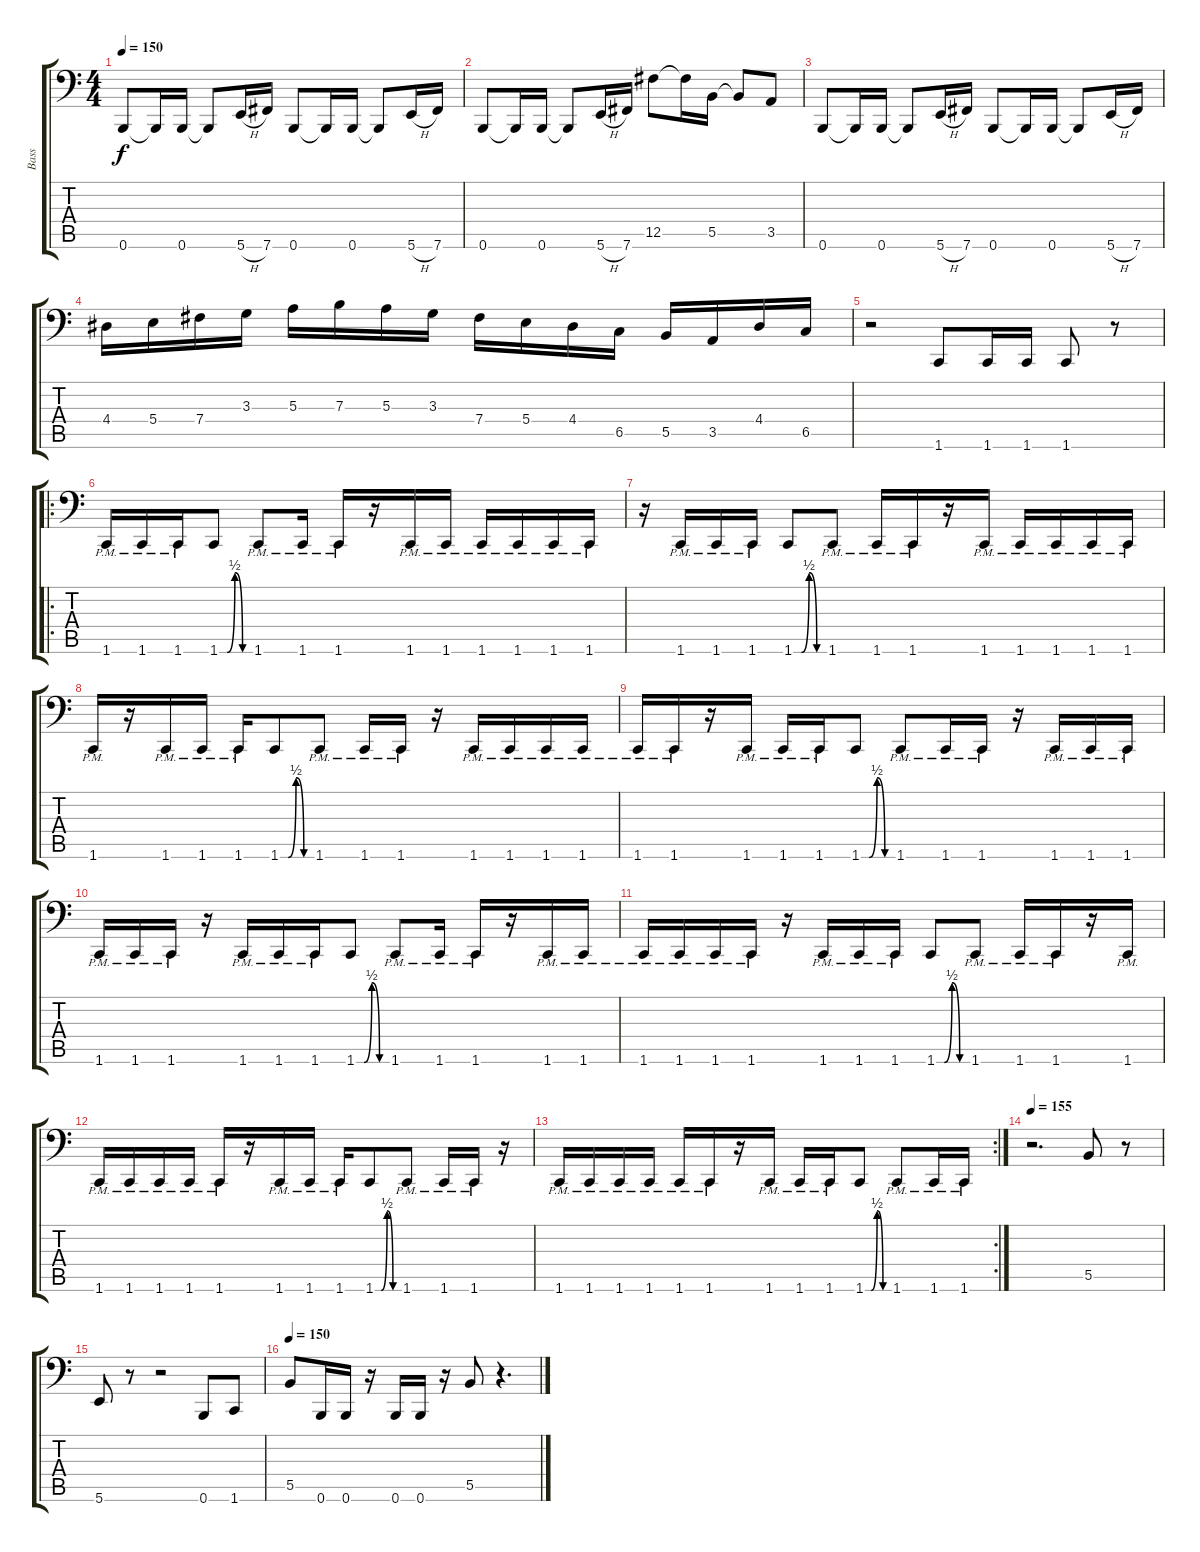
\track ("Bass" "Bass") {instrument electricbassfinger}
\staff {score tabs}
\tuning (D3 A2 E2 B1 Gb1 B0) {hide}
\ts (4 4)
\tempo 150
\clef f4
\ks c
0.6.8{dy f} 0.6{t}.16 0.6.16 0.6{t}.8 5.6{h}.16 7.6.16 0.6.8 0.6{t}.16 0.6.16 0.6{t}.8 5.6{h}.16 7.6.16 |
0.6.8 0.6{t}.16 0.6.16 0.6{t}.8 5.6{h}.16 7.6.16 12.5.8 12.5{t}.16 5.5.16 5.5{t}.8 3.5.8 |
0.6.8 0.6{t}.16 0.6.16 0.6{t}.8 5.6{h}.16 7.6.16 0.6.8 0.6{t}.16 0.6.16 0.6{t}.8 5.6{h}.16 7.6.16 |
4.4.16 5.4.16 7.4.16 3.3.16 5.3.16 7.3.16 5.3.16 3.3.16 7.4.16 5.4.16 4.4.16 6.5.16 5.5.16 3.5.16 4.4.16 6.5.16 |
r.2 1.6.8 1.6.16 1.6.16 1.6.8 r.8 |
\ro
1.6{pm}.16 1.6{pm}.16 1.6{pm}.16 1.6{be (custom 0 0 15 0 30 2 45 0 60 0)}.8 1.6{pm}.8 1.6{pm}.16 1.6{pm}.16 r.16 1.6{pm}.16 1.6{pm}.16 1.6{pm}.16 1.6{pm}.16 1.6{pm}.16 1.6{pm}.16 |
r.16 1.6{pm}.16 1.6{pm}.16 1.6{pm}.16 1.6{be (custom 0 0 15 0 30 2 45 0 60 0)}.8 1.6{pm}.8 1.6{pm}.16 1.6{pm}.16 r.16 1.6{pm}.16 1.6{pm}.16 1.6{pm}.16 1.6{pm}.16 1.6{pm}.16 |
1.6{pm}.16 r.16 1.6{pm}.16 1.6{pm}.16 1.6{pm}.16 1.6{be (custom 0 0 15 0 30 2 45 0 60 0)}.8 1.6{pm}.8 1.6{pm}.16 1.6{pm}.16 r.16 1.6{pm}.16 1.6{pm}.16 1.6{pm}.16 1.6{pm}.16 |
1.6{pm}.16 1.6{pm}.16 r.16 1.6{pm}.16 1.6{pm}.16 1.6{pm}.16 1.6{be (custom 0 0 15 0 30 2 45 0 60 0)}.8 1.6{pm}.8 1.6{pm}.16 1.6{pm}.16 r.16 1.6{pm}.16 1.6{pm}.16 1.6{pm}.16 |
1.6{pm}.16 1.6{pm}.16 1.6{pm}.16 r.16 1.6{pm}.16 1.6{pm}.16 1.6{pm}.16 1.6{be (custom 0 0 15 0 30 2 45 0 60 0)}.8 1.6{pm}.8 1.6{pm}.16 1.6{pm}.16 r.16 1.6{pm}.16 1.6{pm}.16 |
1.6{pm}.16 1.6{pm}.16 1.6{pm}.16 1.6{pm}.16 r.16 1.6{pm}.16 1.6{pm}.16 1.6{pm}.16 1.6{be (custom 0 0 15 0 30 2 45 0 60 0)}.8 1.6{pm}.8 1.6{pm}.16 1.6{pm}.16 r.16 1.6{pm}.16 |
1.6{pm}.16 1.6{pm}.16 1.6{pm}.16 1.6{pm}.16 1.6{pm}.16 r.16 1.6{pm}.16 1.6{pm}.16 1.6{pm}.16 1.6{be (custom 0 0 15 0 30 2 45 0 60 0)}.8 1.6{pm}.8 1.6{pm}.16 1.6{pm}.16 r.16 |
\rc 2
1.6{pm}.16 1.6{pm}.16 1.6{pm}.16 1.6{pm}.16 1.6{pm}.16 1.6{pm}.16 r.16 1.6{pm}.16 1.6{pm}.16 1.6{pm}.16 1.6{be (custom 0 0 15 0 30 2 45 0 60 0)}.8 1.6{pm}.8 1.6{pm}.16 1.6{pm}.16 |
\tempo 155
r.2{d} 5.5.8 r.8 |
5.6.8 r.8 r.2 0.6.8 1.6.8 |
\tempo 150
5.5.8 0.6.16 0.6.16 r.16 0.6.16 0.6.16 r.16 5.5.8 r.4{d}
